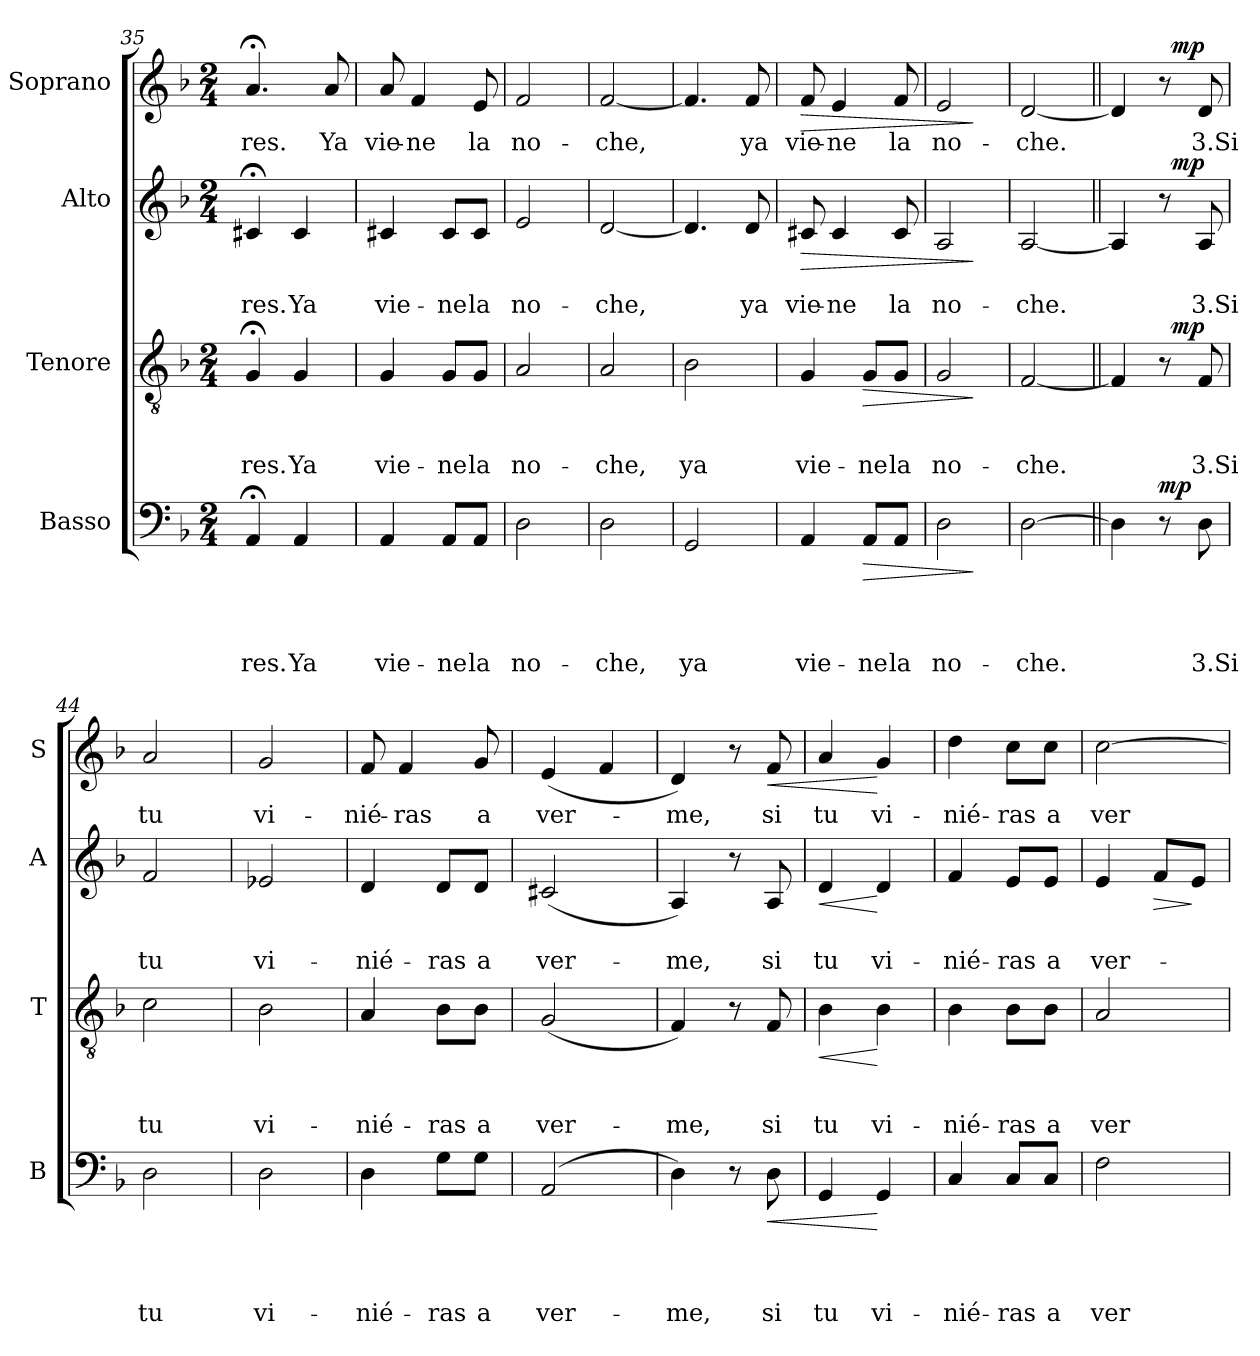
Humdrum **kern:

**kern	**text	**text	**text	**text	**dynam	**kern	**text	**text	**text	**dynam	**kern	**text	**text	**dynam	**kern	**text	**dynam
*part4	*part4	*part4	*part4	*part4	*part4	*part3	*part3	*part3	*part3	*part3	*part2	*part2	*part2	*part2	*part1	*part1	*part1
*staff4	*staff4	*staff4	*staff4	*staff4	*staff4	*staff3	*staff3	*staff3	*staff3	*staff3	*staff2	*staff2	*staff2	*staff2	*staff1	*staff1	*staff1
*I"Basso	*	*	*	*	*	*I"Tenore	*	*	*	*	*I"Alto	*	*	*	*I"Soprano	*	*
*I'B	*	*	*	*	*	*I'T	*	*	*	*	*I'A	*	*	*	*I'S	*	*
*clefF4	*	*	*	*	*	*clefGv2	*	*	*	*	*clefG2	*	*	*	*clefG2	*	*
*k[b-]	*	*	*	*	*	*k[b-]	*	*	*	*	*k[b-]	*	*	*	*k[b-]	*	*
*F:	*	*	*	*	*	*F:	*	*	*	*	*F:	*	*	*	*F:	*	*
*M2/4	*	*	*	*	*	*M2/4	*	*	*	*	*M2/4	*	*	*	*M2/4	*	*
=35	=35	=35	=35	=35	=35	=35	=35	=35	=35	=35	=35	=35	=35	=35	=35	=35	=35
!	!	!	!	!LO:LY:b	!	!	!	!	!LO:LY:b	!	!	!	!LO:LY:b	!	!	!LO:LY:b	!
4AA;/	.	.	.	-res.	.	4G;/	.	.	-res.	.	4c#X;/	.	-res.	.	4.a;/	-res.	.
!	!	!	!	!LO:LY:b	!	!	!	!	!LO:LY:b	!	!	!	!LO:LY:b	!	!	!	!
4AA/	.	.	.	Ya	.	4G/	.	.	Ya	.	4c#/	.	Ya	.	.	.	.
!	!	!	!	!	!	!	!	!	!	!	!	!	!	!	!	!LO:LY:b	!
.	.	.	.	.	.	.	.	.	.	.	.	.	.	.	8a/	Ya	.
=36	=36	=36	=36	=36	=36	=36	=36	=36	=36	=36	=36	=36	=36	=36	=36	=36	=36
!	!	!	!	!LO:LY:b	!	!	!	!	!LO:LY:b	!	!	!	!LO:LY:b	!	!	!LO:LY:b	!
4AA/	.	.	.	vie-	.	4G/	.	.	vie-	.	4c#X/	.	vie-	.	8a/	vie-	.
!	!	!	!	!	!	!	!	!	!	!	!	!	!	!	!	!LO:LY:b:rj	!
.	.	.	.	.	.	.	.	.	.	.	.	.	.	.	4f/	-ne	.
!	!	!	!	!LO:LY:b	!	!	!	!	!LO:LY:b	!	!	!	!LO:LY:b	!	!	!	!
8AA/L	.	.	.	-ne	.	8G/L	.	.	-ne	.	8c#/L	.	-ne	.	.	.	.
!	!	!	!	!LO:LY:b	!	!	!	!	!LO:LY:b	!	!	!	!LO:LY:b	!	!	!LO:LY:b	!
8AA/J	.	.	.	la	.	8G/J	.	.	la	.	8c#/J	.	la	.	8e/	la	.
=37	=37	=37	=37	=37	=37	=37	=37	=37	=37	=37	=37	=37	=37	=37	=37	=37	=37
!	!	!	!	!LO:LY:b	!	!	!	!	!LO:LY:b	!	!	!	!LO:LY:b	!	!	!LO:LY:b	!
2D\	.	.	.	no-	.	2A/	.	.	no-	.	2e/	.	no-	.	2f/	no-	.
=38	=38	=38	=38	=38	=38	=38	=38	=38	=38	=38	=38	=38	=38	=38	=38	=38	=38
!	!	!	!	!LO:LY:b	!	!	!	!	!LO:LY:b	!	!	!	!LO:LY:b	!	!	!LO:LY:b	!
2D\	.	.	.	-che,	.	2A/	.	.	-che,	.	[<2d/	.	-che,	.	[<2f/	-che,	.
=39	=39	=39	=39	=39	=39	=39	=39	=39	=39	=39	=39	=39	=39	=39	=39	=39	=39
!	!	!	!	!LO:LY:b	!	!	!	!	!LO:LY:b	!	!	!	!	!	!	!	!
2GG/	.	.	.	ya	.	2B-\	.	.	ya	.	4.d/]	.	.	.	4.f/]	.	.
!	!	!	!	!	!	!	!	!	!	!	!	!	!LO:LY:b	!	!	!LO:LY:b	!
.	.	.	.	.	.	.	.	.	.	.	8d/	.	ya	.	8f/	ya	.
=40	=40	=40	=40	=40	=40	=40	=40	=40	=40	=40	=40	=40	=40	=40	=40	=40	=40
!	!	!	!	!LO:LY:b	!	!	!	!	!LO:LY:b	!	!	!	!LO:LY:b	!LO:HP:b	!	!LO:LY:b	!LO:HP:b
4AA/	.	.	.	vie-	.	4G/	.	.	vie-	.	8c#X/	.	vie-	>	8f/	vie-	>
!	!	!	!	!	!	!	!	!	!	!	!	!	!LO:LY:b:rj	!	!	!LO:LY:b:rj	!
.	.	.	.	.	.	.	.	.	.	.	4c#/	.	-ne	.	4e/	-ne	.
!	!	!	!	!LO:LY:b	!LO:HP:b	!	!	!	!LO:LY:b	!LO:HP:b	!	!	!	!	!	!	!
8AA/L	.	.	.	-ne	>	8G/L	.	.	-ne	>	.	.	.	.	.	.	.
!	!	!	!	!LO:LY:b	!	!	!	!	!LO:LY:b	!	!	!	!LO:LY:b	!	!	!LO:LY:b	!
8AA/J	.	.	.	la	.	8G/J	.	.	la	.	8c#/	.	la	.	8f/	la	.
=41	=41	=41	=41	=41	=41	=41	=41	=41	=41	=41	=41	=41	=41	=41	=41	=41	=41
!	!	!	!	!LO:LY:b	!	!	!	!	!LO:LY:b	!	!	!	!LO:LY:b	!	!	!LO:LY:b	!
2D\	.	.	.	no-	.	2G/	.	.	no-	.	2A/	.	no-	.	2e/	no-	.
.	.	.	.	.	]	.	.	.	.	]	.	.	.	]	.	.	]
!!LO:LB:g=z
=42	=42	=42	=42	=42	=42	=42	=42	=42	=42	=42	=42	=42	=42	=42	=42	=42	=42
!	!	!	!	!LO:LY:b	!	!	!	!	!LO:LY:b	!	!	!	!LO:LY:b	!	!	!LO:LY:b	!
[>2D\	.	.	.	-che.	.	[<2F/	.	.	-che.	.	[<2A/	.	-che.	.	[<2d/	-che.	.
=43||	=43||	=43||	=43||	=43||	=43||	=43||	=43||	=43||	=43||	=43||	=43||	=43||	=43||	=43||	=43||	=43||	=43||
*	*	*	*	*	*	*^	*	*	*	*	*^	*	*	*	*^	*	*
4D\]	.	.	.	.	.	4F/]	4ryy	.	.	.	.	4A/]	4ryy	.	.	.	4d/]	4ryy	.	.
!	!	!	!	!	!LO:DY:a	!	!	!	!	!	!	!	!	!	!	!	!	!	!	!
8r	.	.	.	.	mp	8r	32ryy	.	.	.	.	8r	32ryy	.	.	.	8r	32ryy	.	.
!	!	!	!	!	!	!	!	!	!	!	!LO:DY:a	!	!	!	!	!LO:DY:b	!	!	!	!LO:DY:a
.	.	.	.	.	.	.	8..ryy	.	.	.	mp	.	8..ryy	.	.	mp	.	8..ryy	.	mp
!	!	!	!	!LO:LY:b	!	!	!	!	!	!LO:LY:b	!	!	!	!	!LO:LY:b	!	!	!	!LO:LY:b	!
8D\	.	.	.	3.Si	.	8F/	.	.	.	3.Si	.	8A/	.	.	3.Si	.	8d/	.	3.Si	.
=44	=44	=44	=44	=44	=44	=44	=44	=44	=44	=44	=44	=44	=44	=44	=44	=44	=44	=44	=44	=44
!	!	!	!	!LO:LY:b	!	!	!	!	!	!LO:LY:b	!	!	!	!	!LO:LY:b	!	!	!	!LO:LY:b	!
*	*	*	*	*	*	*v	*v	*	*	*	*	*	*	*	*	*	*v	*v	*	*
*	*	*	*	*	*	*	*	*	*	*	*v	*v	*	*	*	*	*	*
2D\	.	.	.	tu	.	2c\	.	.	tu	.	2f/	.	tu	.	2a/	tu	.
=45	=45	=45	=45	=45	=45	=45	=45	=45	=45	=45	=45	=45	=45	=45	=45	=45	=45
!	!	!	!	!LO:LY:b	!	!	!	!	!LO:LY:b	!	!	!	!LO:LY:b	!	!	!LO:LY:b	!
2D\	.	.	.	vi-	.	2B-\	.	.	vi-	.	2e-X/	.	vi-	.	2g/	vi-	.
=46	=46	=46	=46	=46	=46	=46	=46	=46	=46	=46	=46	=46	=46	=46	=46	=46	=46
!	!	!	!	!LO:LY:b	!	!	!	!	!LO:LY:b	!	!	!	!LO:LY:b	!	!	!LO:LY:b	!
4D\	.	.	.	-nié-	.	4A/	.	.	-nié-	.	4d/	.	-nié-	.	8f/	-nié-	.
!	!	!	!	!	!	!	!	!	!	!	!	!	!	!	!	!LO:LY:b:rj	!
.	.	.	.	.	.	.	.	.	.	.	.	.	.	.	4f/	-ras	.
!	!	!	!	!LO:LY:b	!	!	!	!	!LO:LY:b	!	!	!	!LO:LY:b	!	!	!	!
8G\L	.	.	.	-ras	.	8B-\L	.	.	-ras	.	8d/L	.	-ras	.	.	.	.
!	!	!	!	!LO:LY:b	!	!	!	!	!LO:LY:b	!	!	!	!LO:LY:b	!	!	!LO:LY:b	!
8G\J	.	.	.	a	.	8B-\J	.	.	a	.	8d/J	.	a	.	8g/	a	.
=47	=47	=47	=47	=47	=47	=47	=47	=47	=47	=47	=47	=47	=47	=47	=47	=47	=47
!	!	!	!	!LO:LY:b	!	!	!	!	!LO:LY:b	!	!	!	!LO:LY:b	!	!	!LO:LY:b	!
(2AA/	.	.	.	ver-	.	(<2G/	.	.	ver-	.	(<2c#X/	.	ver-	.	(<4e/	ver-	.
.	.	.	.	.	.	.	.	.	.	.	.	.	.	.	4f/	.	.
=48	=48	=48	=48	=48	=48	=48	=48	=48	=48	=48	=48	=48	=48	=48	=48	=48	=48
!	!	!	!	!LO:LY:b	!	!	!	!	!LO:LY:b	!	!	!	!LO:LY:b	!	!	!LO:LY:b	!
4D\)	.	.	.	-me,	.	4F/)	.	.	-me,	.	4A/)	.	-me,	.	4d/)	-me,	.
8r	.	.	.	.	.	8r	.	.	.	.	8r	.	.	.	8r	.	.
!	!	!	!	!LO:LY:b	!LO:HP:b	!	!	!	!LO:LY:b	!	!	!	!LO:LY:b	!	!	!LO:LY:b	!LO:HP:b
8D\	.	.	.	si	<	8F/	.	.	si	.	8A/	.	si	.	8f/	si	<
=49	=49	=49	=49	=49	=49	=49	=49	=49	=49	=49	=49	=49	=49	=49	=49	=49	=49
!	!	!	!	!LO:LY:b	!	!	!	!	!LO:LY:b	!LO:HP:b	!	!	!LO:LY:b	!LO:HP:b	!	!LO:LY:b	!
4GG/	.	.	.	tu	.	4B-\	.	.	tu	<	4d/	.	tu	<	4a/	tu	.
!	!	!	!	!LO:LY:b	!	!	!	!	!LO:LY:b	!	!	!	!LO:LY:b	!	!	!LO:LY:b	!
4GG/	.	.	.	vi-	[	4B-\	.	.	vi-	[	4d/	.	vi-	[	4g/	vi-	[
=50	=50	=50	=50	=50	=50	=50	=50	=50	=50	=50	=50	=50	=50	=50	=50	=50	=50
!	!	!	!	!LO:LY:b	!	!	!	!	!LO:LY:b	!	!	!	!LO:LY:b	!	!	!LO:LY:b	!
4C/	.	.	.	-nié-	.	4B-\	.	.	-nié-	.	4f/	.	-nié-	.	4dd\	-nié-	.
!	!	!	!	!LO:LY:b	!	!	!	!	!LO:LY:b	!	!	!	!LO:LY:b	!	!	!LO:LY:b	!
8C/L	.	.	.	-ras	.	8B-\L	.	.	-ras	.	8e/L	.	-ras	.	8cc\L	-ras	.
!	!	!	!	!LO:LY:b	!	!	!	!	!LO:LY:b	!	!	!	!LO:LY:b	!	!	!LO:LY:b	!
8C/J	.	.	.	a	.	8B-\J	.	.	a	.	8e/J	.	a	.	8cc\J	a	.
=51	=51	=51	=51	=51	=51	=51	=51	=51	=51	=51	=51	=51	=51	=51	=51	=51	=51
!	!	!	!	!LO:LY:b	!	!	!	!	!LO:LY:b	!	!	!	!LO:LY:b	!	!	!LO:LY:b	!
2F\	.	.	.	ver-	.	2A/	.	.	ver-	.	4e/	.	ver-	.	[>2cc\	ver-	.
!	!	!	!	!	!	!	!	!	!	!	!	!	!	!LO:HP:b	!	!	!
.	.	.	.	.	.	.	.	.	.	.	8f/L	.	.	>	.	.	.
.	.	.	.	.	.	.	.	.	.	.	8e/J	.	.	]	.	.	.
=	=	=	=	=	=	=	=	=	=	=	=	=	=	=	=	=	=
*-	*-	*-	*-	*-	*-	*-	*-	*-	*-	*-	*-	*-	*-	*-	*-	*-	*-
